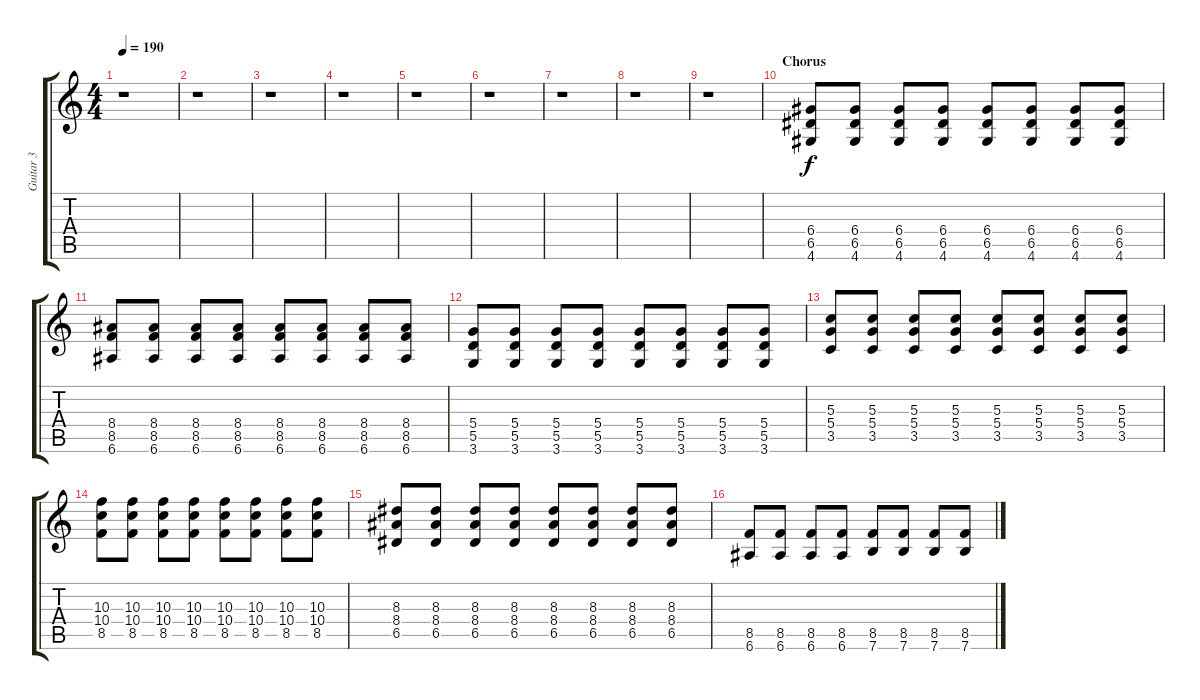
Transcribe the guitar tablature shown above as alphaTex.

\track ("Guitar 3" "Guitar 3") {instrument distortionguitar}
\staff {score tabs}
\tuning (E4 B3 G3 D3 A2 E2) {hide}
\ts (4 4)
\tempo 190
\clef g2
\ks c
r.1{dy f} |
r.1 |
r.1 |
r.1 |
r.1 |
r.1 |
r.1 |
r.1 |
r.1 |
\section ("" "Chorus")
(6.4 6.5 4.6).8 (6.4 6.5 4.6).8 (6.4 6.5 4.6).8 (6.4 6.5 4.6).8 (6.4 6.5 4.6).8 (6.4 6.5 4.6).8 (6.4 6.5 4.6).8 (6.4 6.5 4.6).8 |
(8.4 8.5 6.6).8 (8.4 8.5 6.6).8 (8.4 8.5 6.6).8 (8.4 8.5 6.6).8 (8.4 8.5 6.6).8 (8.4 8.5 6.6).8 (8.4 8.5 6.6).8 (8.4 8.5 6.6).8 |
(5.4 5.5 3.6).8 (5.4 5.5 3.6).8 (5.4 5.5 3.6).8 (5.4 5.5 3.6).8 (5.4 5.5 3.6).8 (5.4 5.5 3.6).8 (5.4 5.5 3.6).8 (5.4 5.5 3.6).8 |
(5.3 5.4 3.5).8 (5.3 5.4 3.5).8 (5.3 5.4 3.5).8 (5.3 5.4 3.5).8 (5.3 5.4 3.5).8 (5.3 5.4 3.5).8 (5.3 5.4 3.5).8 (5.3 5.4 3.5).8 |
(10.3 10.4 8.5).8 (10.3 10.4 8.5).8 (10.3 10.4 8.5).8 (10.3 10.4 8.5).8 (10.3 10.4 8.5).8 (10.3 10.4 8.5).8 (10.3 10.4 8.5).8 (10.3 10.4 8.5).8 |
(8.3 8.4 6.5).8 (8.3 8.4 6.5).8 (8.3 8.4 6.5).8 (8.3 8.4 6.5).8 (8.3 8.4 6.5).8 (8.3 8.4 6.5).8 (8.3 8.4 6.5).8 (8.3 8.4 6.5).8 |
(8.5 6.6).8 (8.5 6.6).8 (8.5 6.6).8 (8.5 6.6).8 (8.5 7.6).8 (8.5 7.6).8 (8.5 7.6).8 (8.5 7.6).8
